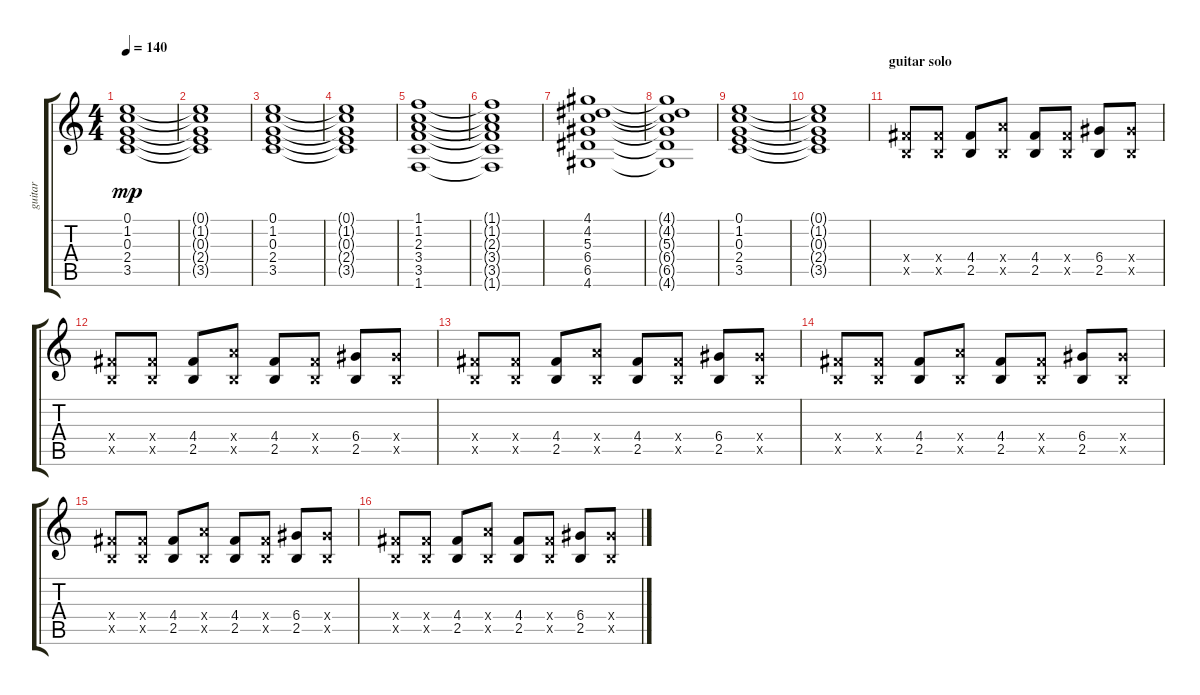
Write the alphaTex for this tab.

\track ("guitar" "guitar") {instrument distortionguitar}
\staff {score tabs}
\tuning (E4 B3 G3 D3 A2 E2) {hide}
\ts (4 4)
\tempo 140
\clef g2
\ks c
(0.1 1.2 0.3 2.4 3.5).1{dy mp} |
(0.1{t} 1.2{t} 0.3{t} 2.4{t} 3.5{t}).1 |
(0.1 1.2 0.3 2.4 3.5).1 |
(0.1{t} 1.2{t} 0.3{t} 2.4{t} 3.5{t}).1 |
(1.1 1.2 2.3 3.4 3.5 1.6).1 |
(1.1{t} 1.2{t} 2.3{t} 3.4{t} 3.5{t} 1.6{t}).1 |
(4.1 4.2 5.3 6.4 6.5 4.6).1 |
(4.1{t} 4.2{t} 5.3{t} 6.4{t} 6.5{t} 4.6{t}).1 |
(0.1 1.2 0.3 2.4 3.5).1 |
(0.1{t} 1.2{t} 0.3{t} 2.4{t} 3.5{t}).1 |
\section ("" "guitar solo")
(4.4{x} 2.5{x}).8 (4.4{x} 2.5{x}).8 (4.4 2.5).8 (7.4{x} 2.5{x}).8 (4.4 2.5).8 (4.4{x} 2.5{x}).8 (6.4 2.5).8 (6.4{x} 2.5{x}).8 |
(4.4{x} 2.5{x}).8 (4.4{x} 2.5{x}).8 (4.4 2.5).8 (7.4{x} 2.5{x}).8 (4.4 2.5).8 (4.4{x} 2.5{x}).8 (6.4 2.5).8 (6.4{x} 2.5{x}).8 |
(4.4{x} 2.5{x}).8 (4.4{x} 2.5{x}).8 (4.4 2.5).8 (7.4{x} 2.5{x}).8 (4.4 2.5).8 (4.4{x} 2.5{x}).8 (6.4 2.5).8 (6.4{x} 2.5{x}).8 |
(4.4{x} 2.5{x}).8 (4.4{x} 2.5{x}).8 (4.4 2.5).8 (7.4{x} 2.5{x}).8 (4.4 2.5).8 (4.4{x} 2.5{x}).8 (6.4 2.5).8 (6.4{x} 2.5{x}).8 |
(4.4{x} 2.5{x}).8 (4.4{x} 2.5{x}).8 (4.4 2.5).8 (7.4{x} 2.5{x}).8 (4.4 2.5).8 (4.4{x} 2.5{x}).8 (6.4 2.5).8 (6.4{x} 2.5{x}).8 |
(4.4{x} 2.5{x}).8 (4.4{x} 2.5{x}).8 (4.4 2.5).8 (7.4{x} 2.5{x}).8 (4.4 2.5).8 (4.4{x} 2.5{x}).8 (6.4 2.5).8 (6.4{x} 2.5{x}).8
